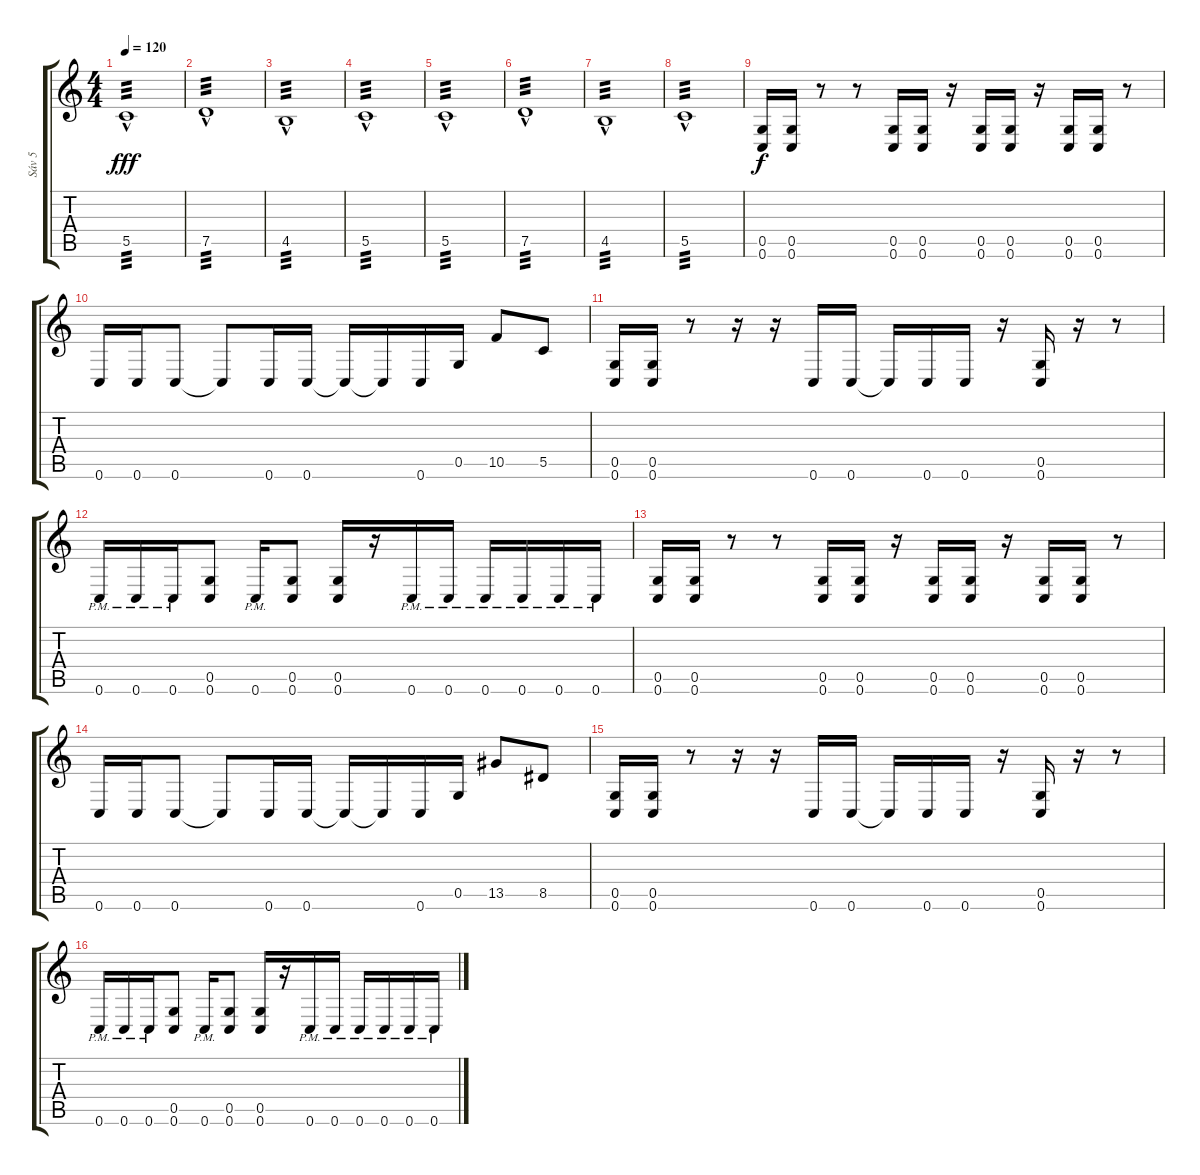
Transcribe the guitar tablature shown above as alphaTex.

\track ("Sáv 5" "Sáv 5") {instrument distortionguitar}
\staff {score tabs}
\tuning (D4 A3 F3 C3 G2 C2) {hide}
\ts (4 4)
\tempo 120
\clef g2
\ks c
5.5{hac}.1{tp 3 dy fff} |
7.5{hac}.1{tp 3} |
4.5{hac}.1{tp 3} |
5.5{hac}.1{tp 3} |
5.5{hac}.1{tp 3} |
7.5{hac}.1{tp 3} |
4.5{hac}.1{tp 3} |
5.5{hac}.1{tp 3} |
(0.5 0.6).16{dy f} (0.5 0.6).16 r.8 r.8 (0.5 0.6).16 (0.5 0.6).16 r.16 (0.5 0.6).16 (0.5 0.6).16 r.16 (0.5 0.6).16 (0.5 0.6).16 r.8 |
0.6.16 0.6.16 0.6.8 0.6{t}.8 0.6.16 0.6.16 0.6{t}.16 0.6{t}.16 0.6.16 0.5.16 10.5.8 5.5.8 |
(0.5 0.6).16 (0.5 0.6).16 r.8 r.16 r.16 0.6.16 0.6.16 0.6{t}.16 0.6.16 0.6.16 r.16 (0.5 0.6).16 r.16 r.8 |
0.6{pm}.16 0.6{pm}.16 0.6{pm}.16 (0.5 0.6).8 0.6{pm}.16 (0.5 0.6).8 (0.5 0.6).16 r.16 0.6{pm}.16 0.6{pm}.16 0.6{pm}.16 0.6{pm}.16 0.6{pm}.16 0.6{pm}.16 |
(0.5 0.6).16 (0.5 0.6).16 r.8 r.8 (0.5 0.6).16 (0.5 0.6).16 r.16 (0.5 0.6).16 (0.5 0.6).16 r.16 (0.5 0.6).16 (0.5 0.6).16 r.8 |
0.6.16 0.6.16 0.6.8 0.6{t}.8 0.6.16 0.6.16 0.6{t}.16 0.6{t}.16 0.6.16 0.5.16 13.5.8 8.5.8 |
(0.5 0.6).16 (0.5 0.6).16 r.8 r.16 r.16 0.6.16 0.6.16 0.6{t}.16 0.6.16 0.6.16 r.16 (0.5 0.6).16 r.16 r.8 |
0.6{pm}.16 0.6{pm}.16 0.6{pm}.16 (0.5 0.6).8 0.6{pm}.16 (0.5 0.6).8 (0.5 0.6).16 r.16 0.6{pm}.16 0.6{pm}.16 0.6{pm}.16 0.6{pm}.16 0.6{pm}.16 0.6{pm}.16
